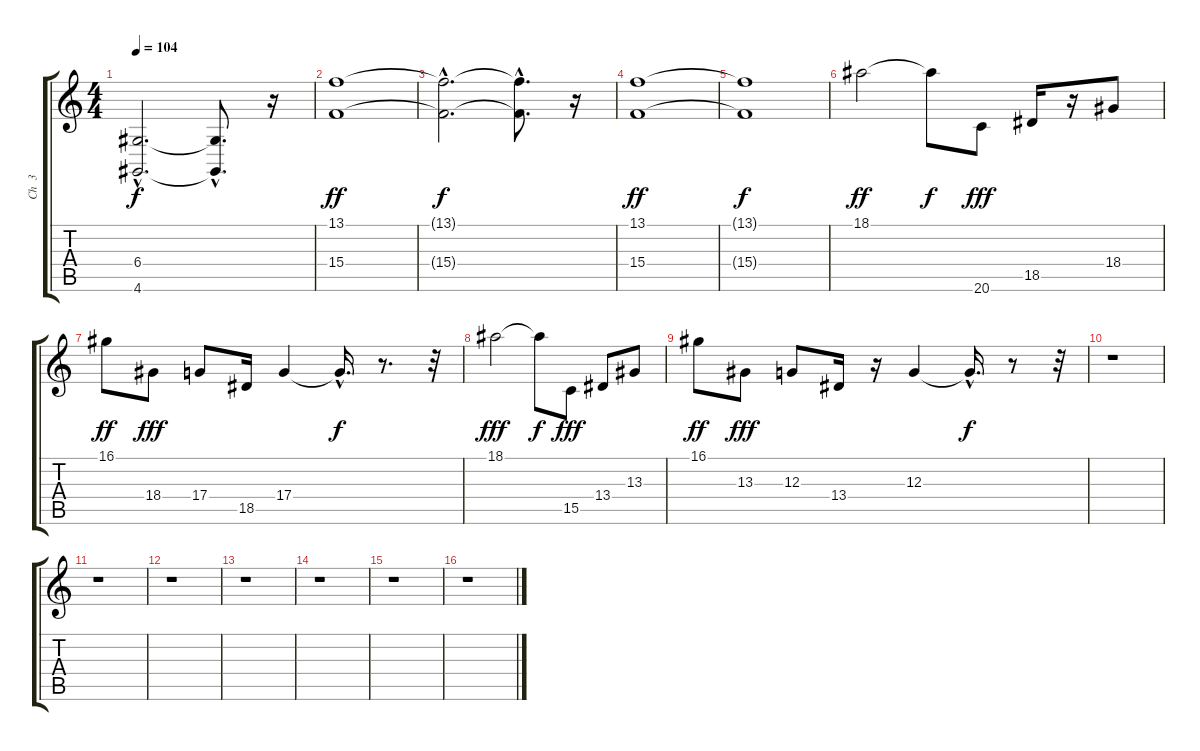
\track ("Ch  3   " "Ch  3   ") {instrument sitar}
\staff {score tabs}
\tuning (E4 B3 G3 D3 A2 E2) {hide}
\ts (4 4)
\tempo 104
\clef g2
\ks c
(6.4{hac t} 4.6{hac t}).2{d dy f} (6.4{hac t} 4.6{hac t}).8{d} r.16 |
(13.1 15.4).1{dy ff} |
(13.1{hac t} 15.4{hac t}).2{d dy f} (13.1{hac t} 15.4{hac t}).8{d} r.16 |
(13.1 15.4).1{dy ff} |
(13.1{t} 15.4{t}).1{dy f} |
18.1.2{dy ff} 18.1{t}.8{dy f} 20.6.8{dy fff} 18.5.16 r.16 18.4.8 |
16.1.8{dy ff} 18.4.8{dy fff} 17.4.8 18.5.16 17.4.4 17.4{hac t}.16{d dy f} r.8{d} r.32 |
18.1.2{dy fff} 18.1{t}.8{dy f} 15.5.8{dy fff} 13.4.8 13.3.8 |
16.1.8{dy ff} 13.3.8{dy fff} 12.3.8 13.4.16 r.16 12.3.4 12.3{hac t}.16{d dy f} r.8 r.32 |
r.1 |
r.1 |
r.1 |
r.1 |
r.1 |
r.1 |
r.1
